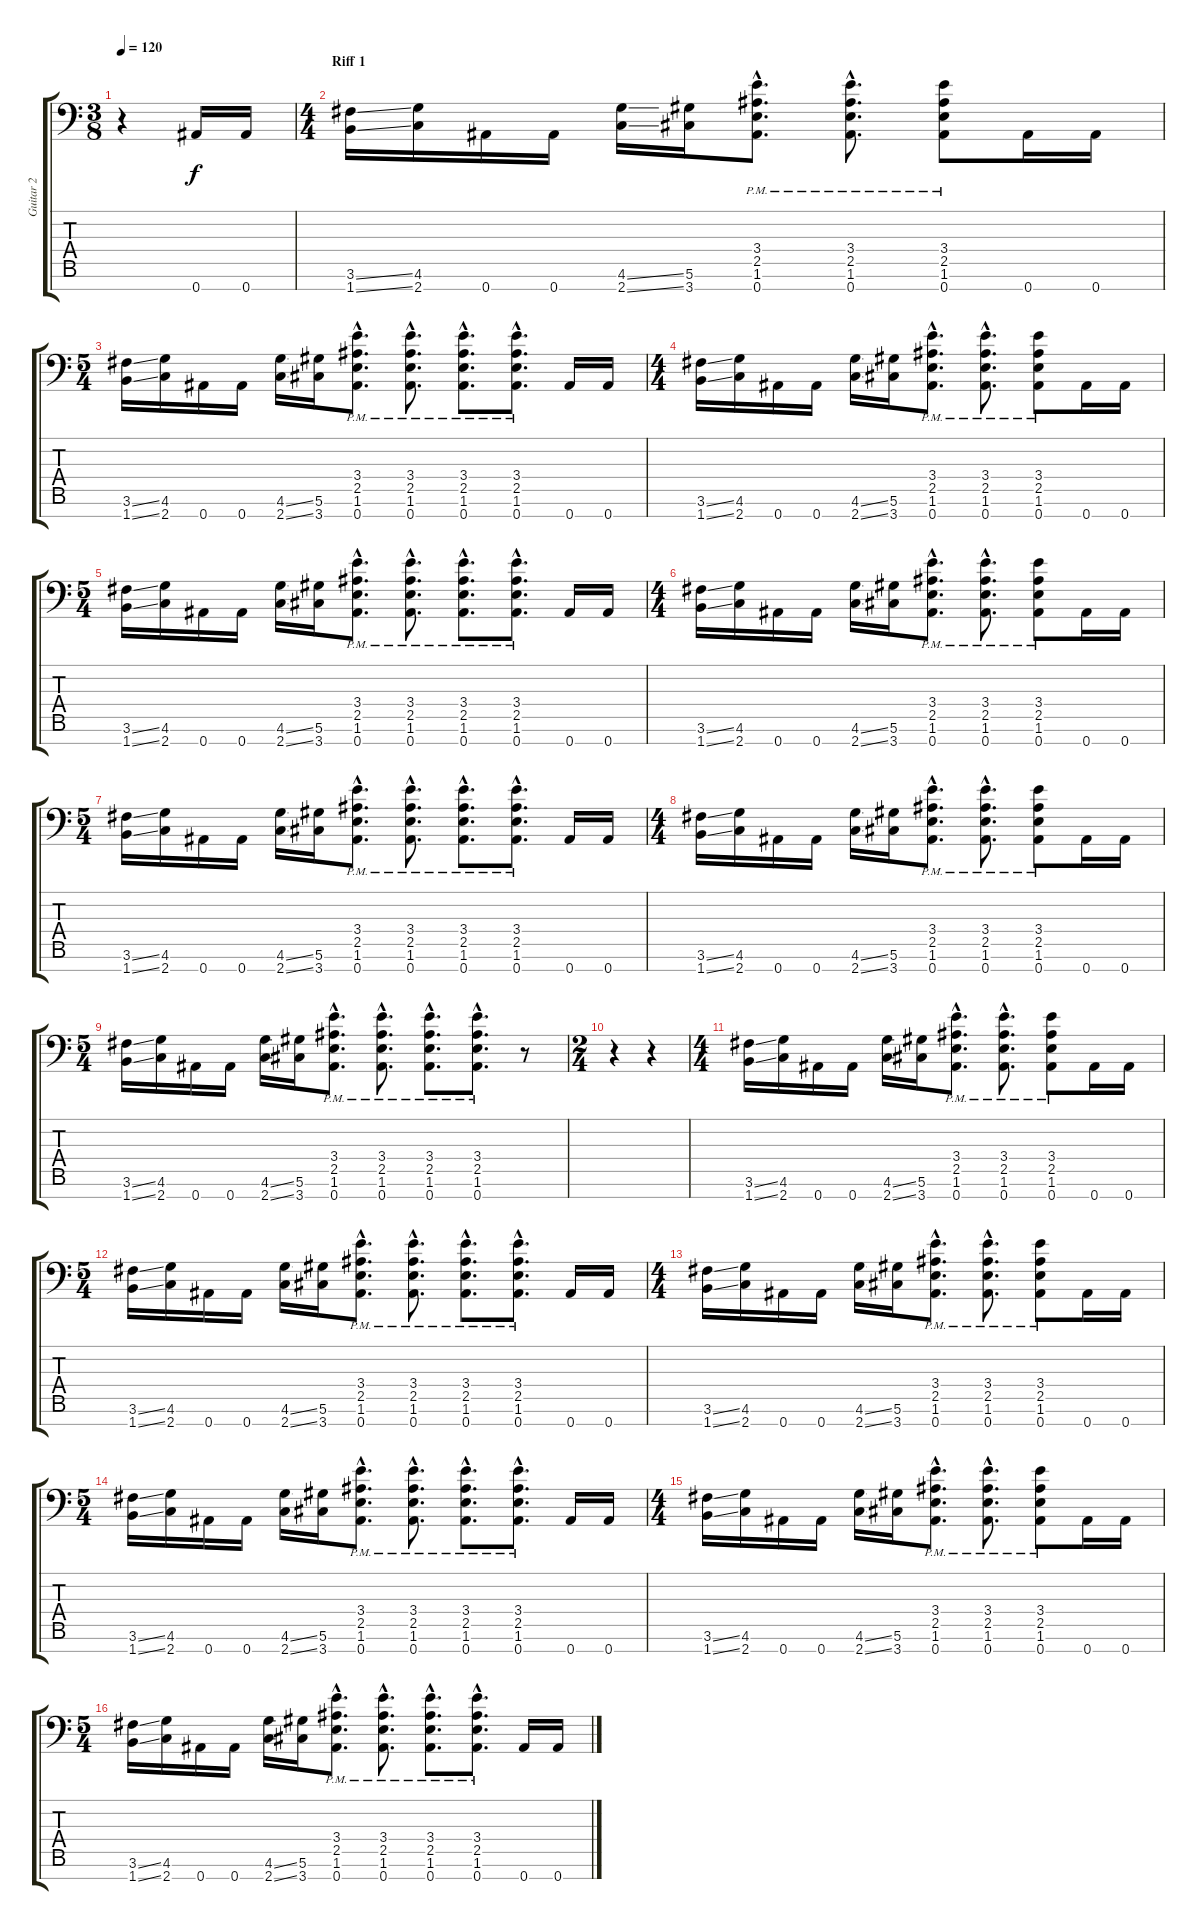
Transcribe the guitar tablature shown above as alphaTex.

\track ("Guitar 2" "Guitar 2") {instrument distortionguitar}
\staff {score tabs}
\tuning (Eb4 Bb3 Gb3 Db3 Ab2 Eb2 Bb1) {hide}
\ts (3 8)
\tempo 120
\clef f4
\ks c
r.4{dy f} 0.7.16 0.7.16 |
\ts (4 4)
\section ("" "Riff 1")
(3.6{ss} 1.7{ss}).16 (4.6 2.7).16 0.7.16 0.7.16 (4.6{ss} 2.7{ss}).16 (5.6 3.7).16 (3.4{hac pm} 2.5{hac pm} 1.6{hac pm} 0.7{hac pm}).8{d} (3.4{hac pm} 2.5{hac pm} 1.6{hac pm} 0.7{hac pm}).8{d} (3.4{pm} 2.5{pm} 1.6{pm} 0.7{pm}).8 0.7.16 0.7.16 |
\ts (5 4)
(3.6{ss} 1.7{ss}).16 (4.6 2.7).16 0.7.16 0.7.16 (4.6{ss} 2.7{ss}).16 (5.6 3.7).16 (3.4{hac pm} 2.5{hac pm} 1.6{hac pm} 0.7{hac pm}).8{d} (3.4{hac pm} 2.5{hac pm} 1.6{hac pm} 0.7{hac pm}).8{d} (3.4{hac pm} 2.5{hac pm} 1.6{hac pm} 0.7{hac pm}).8{d} (3.4{hac pm} 2.5{hac pm} 1.6{hac pm} 0.7{hac pm}).8{d} 0.7.16 0.7.16 |
\ts (4 4)
(3.6{ss} 1.7{ss}).16 (4.6 2.7).16 0.7.16 0.7.16 (4.6{ss} 2.7{ss}).16 (5.6 3.7).16 (3.4{hac pm} 2.5{hac pm} 1.6{hac pm} 0.7{hac pm}).8{d} (3.4{hac pm} 2.5{hac pm} 1.6{hac pm} 0.7{hac pm}).8{d} (3.4{pm} 2.5{pm} 1.6{pm} 0.7{pm}).8 0.7.16 0.7.16 |
\ts (5 4)
(3.6{ss} 1.7{ss}).16 (4.6 2.7).16 0.7.16 0.7.16 (4.6{ss} 2.7{ss}).16 (5.6 3.7).16 (3.4{hac pm} 2.5{hac pm} 1.6{hac pm} 0.7{hac pm}).8{d} (3.4{hac pm} 2.5{hac pm} 1.6{hac pm} 0.7{hac pm}).8{d} (3.4{hac pm} 2.5{hac pm} 1.6{hac pm} 0.7{hac pm}).8{d} (3.4{hac pm} 2.5{hac pm} 1.6{hac pm} 0.7{hac pm}).8{d} 0.7.16 0.7.16 |
\ts (4 4)
(3.6{ss} 1.7{ss}).16 (4.6 2.7).16 0.7.16 0.7.16 (4.6{ss} 2.7{ss}).16 (5.6 3.7).16 (3.4{hac pm} 2.5{hac pm} 1.6{hac pm} 0.7{hac pm}).8{d} (3.4{hac pm} 2.5{hac pm} 1.6{hac pm} 0.7{hac pm}).8{d} (3.4{pm} 2.5{pm} 1.6{pm} 0.7{pm}).8 0.7.16 0.7.16 |
\ts (5 4)
(3.6{ss} 1.7{ss}).16 (4.6 2.7).16 0.7.16 0.7.16 (4.6{ss} 2.7{ss}).16 (5.6 3.7).16 (3.4{hac pm} 2.5{hac pm} 1.6{hac pm} 0.7{hac pm}).8{d} (3.4{hac pm} 2.5{hac pm} 1.6{hac pm} 0.7{hac pm}).8{d} (3.4{hac pm} 2.5{hac pm} 1.6{hac pm} 0.7{hac pm}).8{d} (3.4{hac pm} 2.5{hac pm} 1.6{hac pm} 0.7{hac pm}).8{d} 0.7.16 0.7.16 |
\ts (4 4)
(3.6{ss} 1.7{ss}).16 (4.6 2.7).16 0.7.16 0.7.16 (4.6{ss} 2.7{ss}).16 (5.6 3.7).16 (3.4{hac pm} 2.5{hac pm} 1.6{hac pm} 0.7{hac pm}).8{d} (3.4{hac pm} 2.5{hac pm} 1.6{hac pm} 0.7{hac pm}).8{d} (3.4{pm} 2.5{pm} 1.6{pm} 0.7{pm}).8 0.7.16 0.7.16 |
\ts (5 4)
(3.6{ss} 1.7{ss}).16 (4.6 2.7).16 0.7.16 0.7.16 (4.6{ss} 2.7{ss}).16 (5.6 3.7).16 (3.4{hac pm} 2.5{hac pm} 1.6{hac pm} 0.7{hac pm}).8{d} (3.4{hac pm} 2.5{hac pm} 1.6{hac pm} 0.7{hac pm}).8{d} (3.4{hac pm} 2.5{hac pm} 1.6{hac pm} 0.7{hac pm}).8{d} (3.4{hac pm} 2.5{hac pm} 1.6{hac pm} 0.7{hac pm}).8{d} r.8 |
\ts (2 4)
r.4 r.4 |
\ts (4 4)
(3.6{ss} 1.7{ss}).16 (4.6 2.7).16 0.7.16 0.7.16 (4.6{ss} 2.7{ss}).16 (5.6 3.7).16 (3.4{hac pm} 2.5{hac pm} 1.6{hac pm} 0.7{hac pm}).8{d} (3.4{hac pm} 2.5{hac pm} 1.6{hac pm} 0.7{hac pm}).8{d} (3.4{pm} 2.5{pm} 1.6{pm} 0.7{pm}).8 0.7.16 0.7.16 |
\ts (5 4)
(3.6{ss} 1.7{ss}).16 (4.6 2.7).16 0.7.16 0.7.16 (4.6{ss} 2.7{ss}).16 (5.6 3.7).16 (3.4{hac pm} 2.5{hac pm} 1.6{hac pm} 0.7{hac pm}).8{d} (3.4{hac pm} 2.5{hac pm} 1.6{hac pm} 0.7{hac pm}).8{d} (3.4{hac pm} 2.5{hac pm} 1.6{hac pm} 0.7{hac pm}).8{d} (3.4{hac pm} 2.5{hac pm} 1.6{hac pm} 0.7{hac pm}).8{d} 0.7.16 0.7.16 |
\ts (4 4)
(3.6{ss} 1.7{ss}).16 (4.6 2.7).16 0.7.16 0.7.16 (4.6{ss} 2.7{ss}).16 (5.6 3.7).16 (3.4{hac pm} 2.5{hac pm} 1.6{hac pm} 0.7{hac pm}).8{d} (3.4{hac pm} 2.5{hac pm} 1.6{hac pm} 0.7{hac pm}).8{d} (3.4{pm} 2.5{pm} 1.6{pm} 0.7{pm}).8 0.7.16 0.7.16 |
\ts (5 4)
(3.6{ss} 1.7{ss}).16 (4.6 2.7).16 0.7.16 0.7.16 (4.6{ss} 2.7{ss}).16 (5.6 3.7).16 (3.4{hac pm} 2.5{hac pm} 1.6{hac pm} 0.7{hac pm}).8{d} (3.4{hac pm} 2.5{hac pm} 1.6{hac pm} 0.7{hac pm}).8{d} (3.4{hac pm} 2.5{hac pm} 1.6{hac pm} 0.7{hac pm}).8{d} (3.4{hac pm} 2.5{hac pm} 1.6{hac pm} 0.7{hac pm}).8{d} 0.7.16 0.7.16 |
\ts (4 4)
(3.6{ss} 1.7{ss}).16 (4.6 2.7).16 0.7.16 0.7.16 (4.6{ss} 2.7{ss}).16 (5.6 3.7).16 (3.4{hac pm} 2.5{hac pm} 1.6{hac pm} 0.7{hac pm}).8{d} (3.4{hac pm} 2.5{hac pm} 1.6{hac pm} 0.7{hac pm}).8{d} (3.4{pm} 2.5{pm} 1.6{pm} 0.7{pm}).8 0.7.16 0.7.16 |
\ts (5 4)
(3.6{ss} 1.7{ss}).16 (4.6 2.7).16 0.7.16 0.7.16 (4.6{ss} 2.7{ss}).16 (5.6 3.7).16 (3.4{hac pm} 2.5{hac pm} 1.6{hac pm} 0.7{hac pm}).8{d} (3.4{hac pm} 2.5{hac pm} 1.6{hac pm} 0.7{hac pm}).8{d} (3.4{hac pm} 2.5{hac pm} 1.6{hac pm} 0.7{hac pm}).8{d} (3.4{hac pm} 2.5{hac pm} 1.6{hac pm} 0.7{hac pm}).8{d} 0.7.16 0.7.16
